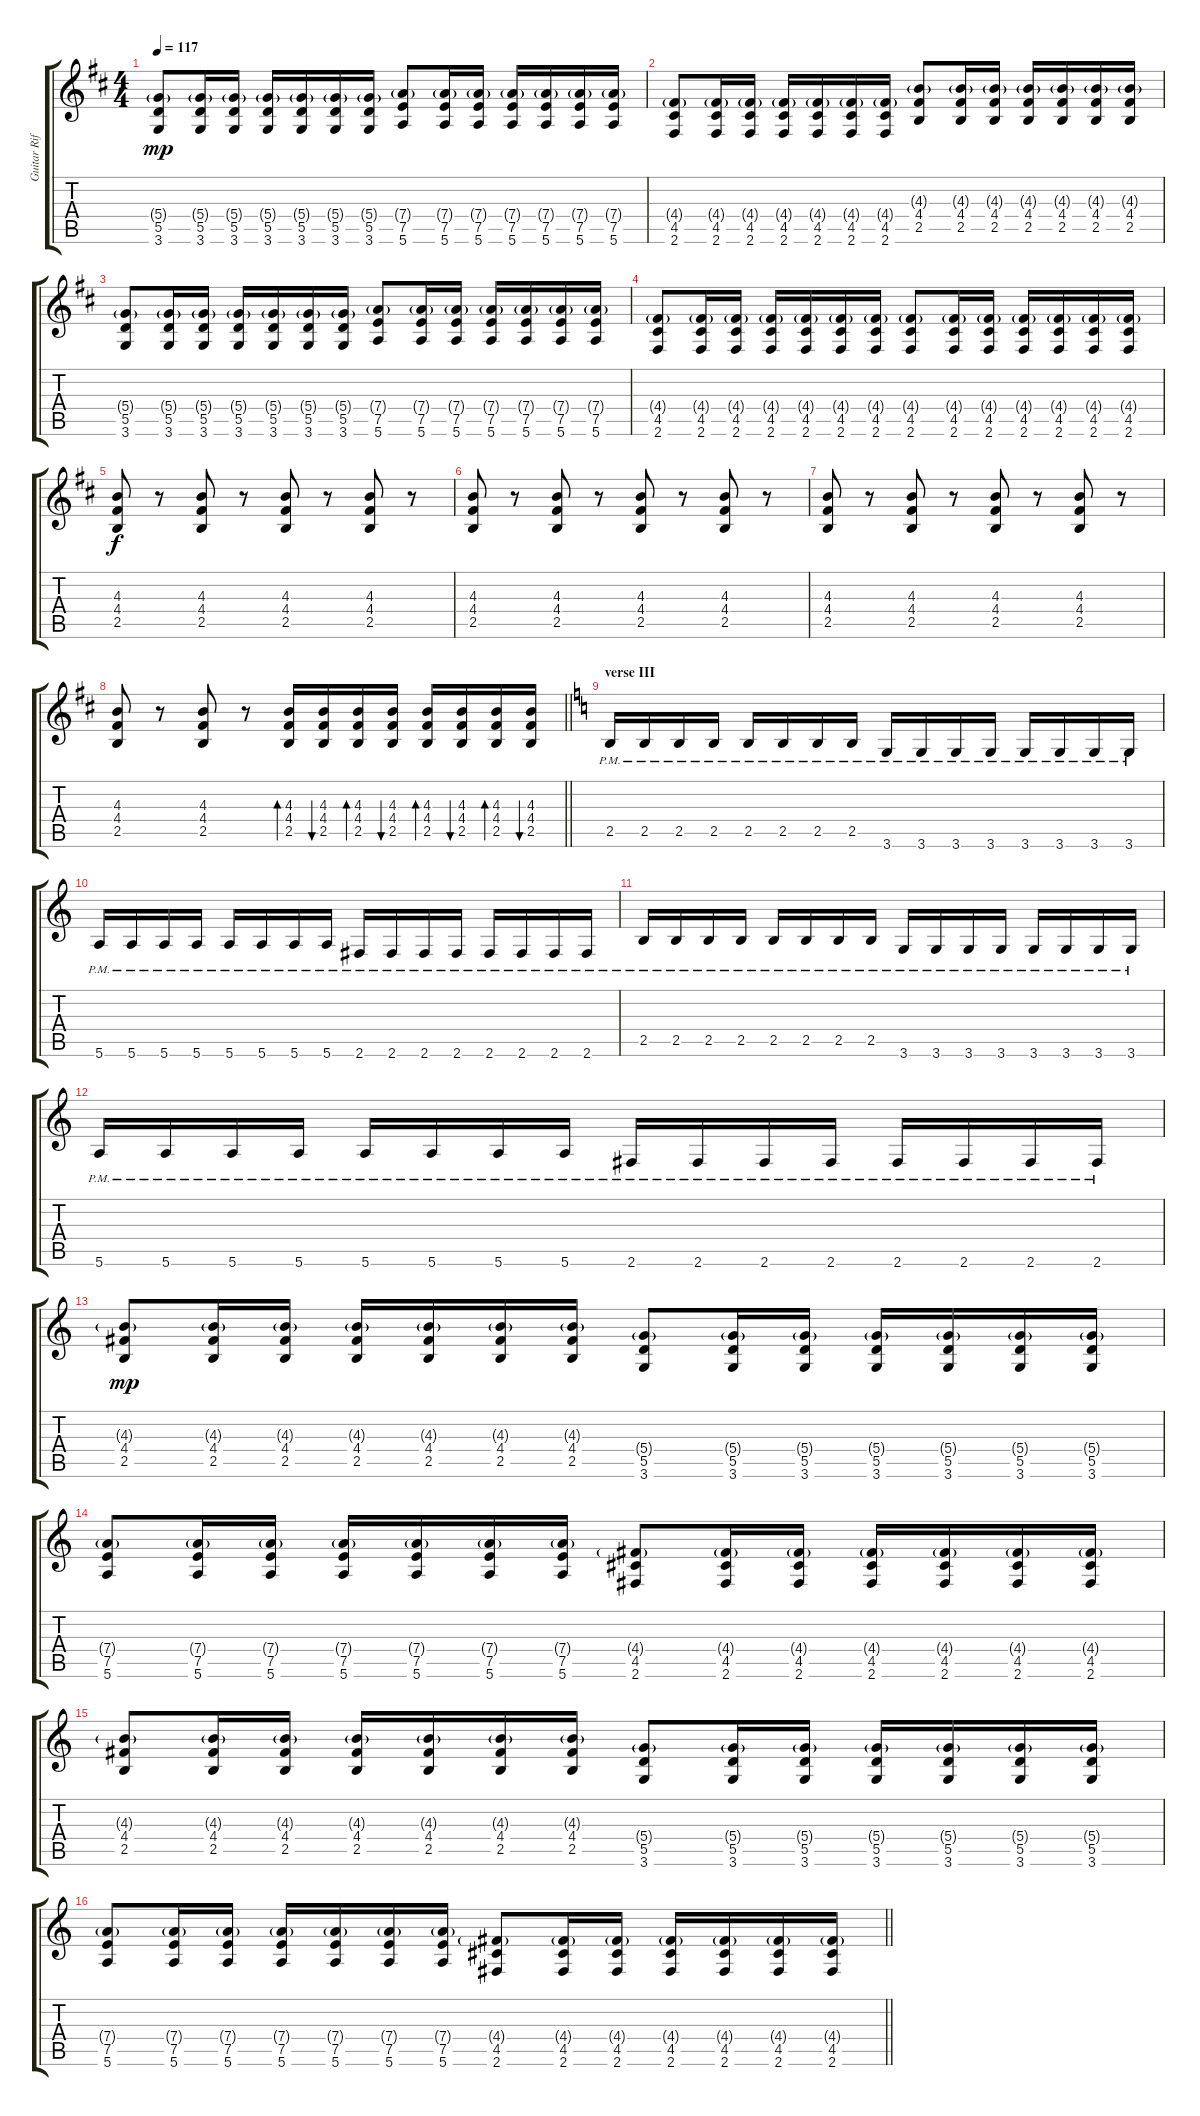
\track ("Guitar Riff" "Guitar Rif") {instrument distortionguitar}
\staff {score tabs}
\tuning (E4 B3 G3 D3 A2 E2) {hide}
\ts (4 4)
\tempo 117
\clef g2
\ks d
(5.4{g} 5.5 3.6).8{dy mp} (5.4{g} 5.5 3.6).16 (5.4{g} 5.5 3.6).16 (5.4{g} 5.5 3.6).16 (5.4{g} 5.5 3.6).16 (5.4{g} 5.5 3.6).16 (5.4{g} 5.5 3.6).16 (7.4{g} 7.5 5.6).8 (7.4{g} 7.5 5.6).16 (7.4{g} 7.5 5.6).16 (7.4{g} 7.5 5.6).16 (7.4{g} 7.5 5.6).16 (7.4{g} 7.5 5.6).16 (7.4{g} 7.5 5.6).16 |
(4.4{g} 4.5 2.6).8 (4.4{g} 4.5 2.6).16 (4.4{g} 4.5 2.6).16 (4.4{g} 4.5 2.6).16 (4.4{g} 4.5 2.6).16 (4.4{g} 4.5 2.6).16 (4.4{g} 4.5 2.6).16 (4.3{g} 4.4 2.5).8 (4.3{g} 4.4 2.5).16 (4.3{g} 4.4 2.5).16 (4.3{g} 4.4 2.5).16 (4.3{g} 4.4 2.5).16 (4.3{g} 4.4 2.5).16 (4.3{g} 4.4 2.5).16 |
(5.4{g} 5.5 3.6).8 (5.4{g} 5.5 3.6).16 (5.4{g} 5.5 3.6).16 (5.4{g} 5.5 3.6).16 (5.4{g} 5.5 3.6).16 (5.4{g} 5.5 3.6).16 (5.4{g} 5.5 3.6).16 (7.4{g} 7.5 5.6).8 (7.4{g} 7.5 5.6).16 (7.4{g} 7.5 5.6).16 (7.4{g} 7.5 5.6).16 (7.4{g} 7.5 5.6).16 (7.4{g} 7.5 5.6).16 (7.4{g} 7.5 5.6).16 |
(4.4{g} 4.5 2.6).8 (4.4{g} 4.5 2.6).16 (4.4{g} 4.5 2.6).16 (4.4{g} 4.5 2.6).16 (4.4{g} 4.5 2.6).16 (4.4{g} 4.5 2.6).16 (4.4{g} 4.5 2.6).16 (4.4{g} 4.5 2.6).8 (4.4{g} 4.5 2.6).16 (4.4{g} 4.5 2.6).16 (4.4{g} 4.5 2.6).16 (4.4{g} 4.5 2.6).16 (4.4{g} 4.5 2.6).16 (4.4{g} 4.5 2.6).16 |
(4.3 4.4 2.5).8{dy f volume 12 balance 12} r.8 (4.3 4.4 2.5).8 r.8 (4.3 4.4 2.5).8 r.8 (4.3 4.4 2.5).8 r.8 |
(4.3 4.4 2.5).8 r.8 (4.3 4.4 2.5).8 r.8 (4.3 4.4 2.5).8 r.8 (4.3 4.4 2.5).8 r.8 |
(4.3 4.4 2.5).8 r.8 (4.3 4.4 2.5).8 r.8 (4.3 4.4 2.5).8 r.8 (4.3 4.4 2.5).8 r.8 |
\barLineRight lightlight
(4.3 4.4 2.5).8 r.8 (4.3 4.4 2.5).8 r.8 (4.3 4.4 2.5).16{bd 30} (4.3 4.4 2.5).16{bu 30} (4.3 4.4 2.5).16{bd 30} (4.3 4.4 2.5).16{bu 30} (4.3 4.4 2.5).16{bd 30} (4.3 4.4 2.5).16{bu 30} (4.3 4.4 2.5).16{bd 30} (4.3 4.4 2.5).16{bu 30} |
\section ("" "verse III")
\ks c
2.5{pm}.16 2.5{pm}.16 2.5{pm}.16 2.5{pm}.16 2.5{pm}.16 2.5{pm}.16 2.5{pm}.16 2.5{pm}.16 3.6{pm}.16 3.6{pm}.16 3.6{pm}.16 3.6{pm}.16 3.6{pm}.16 3.6{pm}.16 3.6{pm}.16 3.6{pm}.16 |
5.6{pm}.16 5.6{pm}.16 5.6{pm}.16 5.6{pm}.16 5.6{pm}.16 5.6{pm}.16 5.6{pm}.16 5.6{pm}.16 2.6{pm}.16 2.6{pm}.16 2.6{pm}.16 2.6{pm}.16 2.6{pm}.16 2.6{pm}.16 2.6{pm}.16 2.6{pm}.16 |
2.5{pm}.16 2.5{pm}.16 2.5{pm}.16 2.5{pm}.16 2.5{pm}.16 2.5{pm}.16 2.5{pm}.16 2.5{pm}.16 3.6{pm}.16 3.6{pm}.16 3.6{pm}.16 3.6{pm}.16 3.6{pm}.16 3.6{pm}.16 3.6{pm}.16 3.6{pm}.16 |
5.6{pm}.16 5.6{pm}.16 5.6{pm}.16 5.6{pm}.16 5.6{pm}.16 5.6{pm}.16 5.6{pm}.16 5.6{pm}.16 2.6{pm}.16 2.6{pm}.16 2.6{pm}.16 2.6{pm}.16 2.6{pm}.16 2.6{pm}.16 2.6{pm}.16 2.6{pm}.16 |
(4.3{g} 4.4 2.5).8{dy mp} (4.3{g} 4.4 2.5).16 (4.3{g} 4.4 2.5).16 (4.3{g} 4.4 2.5).16 (4.3{g} 4.4 2.5).16 (4.3{g} 4.4 2.5).16 (4.3{g} 4.4 2.5).16 (5.4{g} 5.5 3.6).8 (5.4{g} 5.5 3.6).16 (5.4{g} 5.5 3.6).16 (5.4{g} 5.5 3.6).16 (5.4{g} 5.5 3.6).16 (5.4{g} 5.5 3.6).16 (5.4{g} 5.5 3.6).16 |
(7.4{g} 7.5 5.6).8 (7.4{g} 7.5 5.6).16 (7.4{g} 7.5 5.6).16 (7.4{g} 7.5 5.6).16 (7.4{g} 7.5 5.6).16 (7.4{g} 7.5 5.6).16 (7.4{g} 7.5 5.6).16 (4.4{g} 4.5 2.6).8 (4.4{g} 4.5 2.6).16 (4.4{g} 4.5 2.6).16 (4.4{g} 4.5 2.6).16 (4.4{g} 4.5 2.6).16 (4.4{g} 4.5 2.6).16 (4.4{g} 4.5 2.6).16 |
(4.3{g} 4.4 2.5).8 (4.3{g} 4.4 2.5).16 (4.3{g} 4.4 2.5).16 (4.3{g} 4.4 2.5).16 (4.3{g} 4.4 2.5).16 (4.3{g} 4.4 2.5).16 (4.3{g} 4.4 2.5).16 (5.4{g} 5.5 3.6).8 (5.4{g} 5.5 3.6).16 (5.4{g} 5.5 3.6).16 (5.4{g} 5.5 3.6).16 (5.4{g} 5.5 3.6).16 (5.4{g} 5.5 3.6).16 (5.4{g} 5.5 3.6).16 |
\barLineRight lightlight
(7.4{g} 7.5 5.6).8 (7.4{g} 7.5 5.6).16 (7.4{g} 7.5 5.6).16 (7.4{g} 7.5 5.6).16 (7.4{g} 7.5 5.6).16 (7.4{g} 7.5 5.6).16 (7.4{g} 7.5 5.6).16 (4.4{g} 4.5 2.6).8 (4.4{g} 4.5 2.6).16 (4.4{g} 4.5 2.6).16 (4.4{g} 4.5 2.6).16 (4.4{g} 4.5 2.6).16 (4.4{g} 4.5 2.6).16 (4.4{g} 4.5 2.6).16
